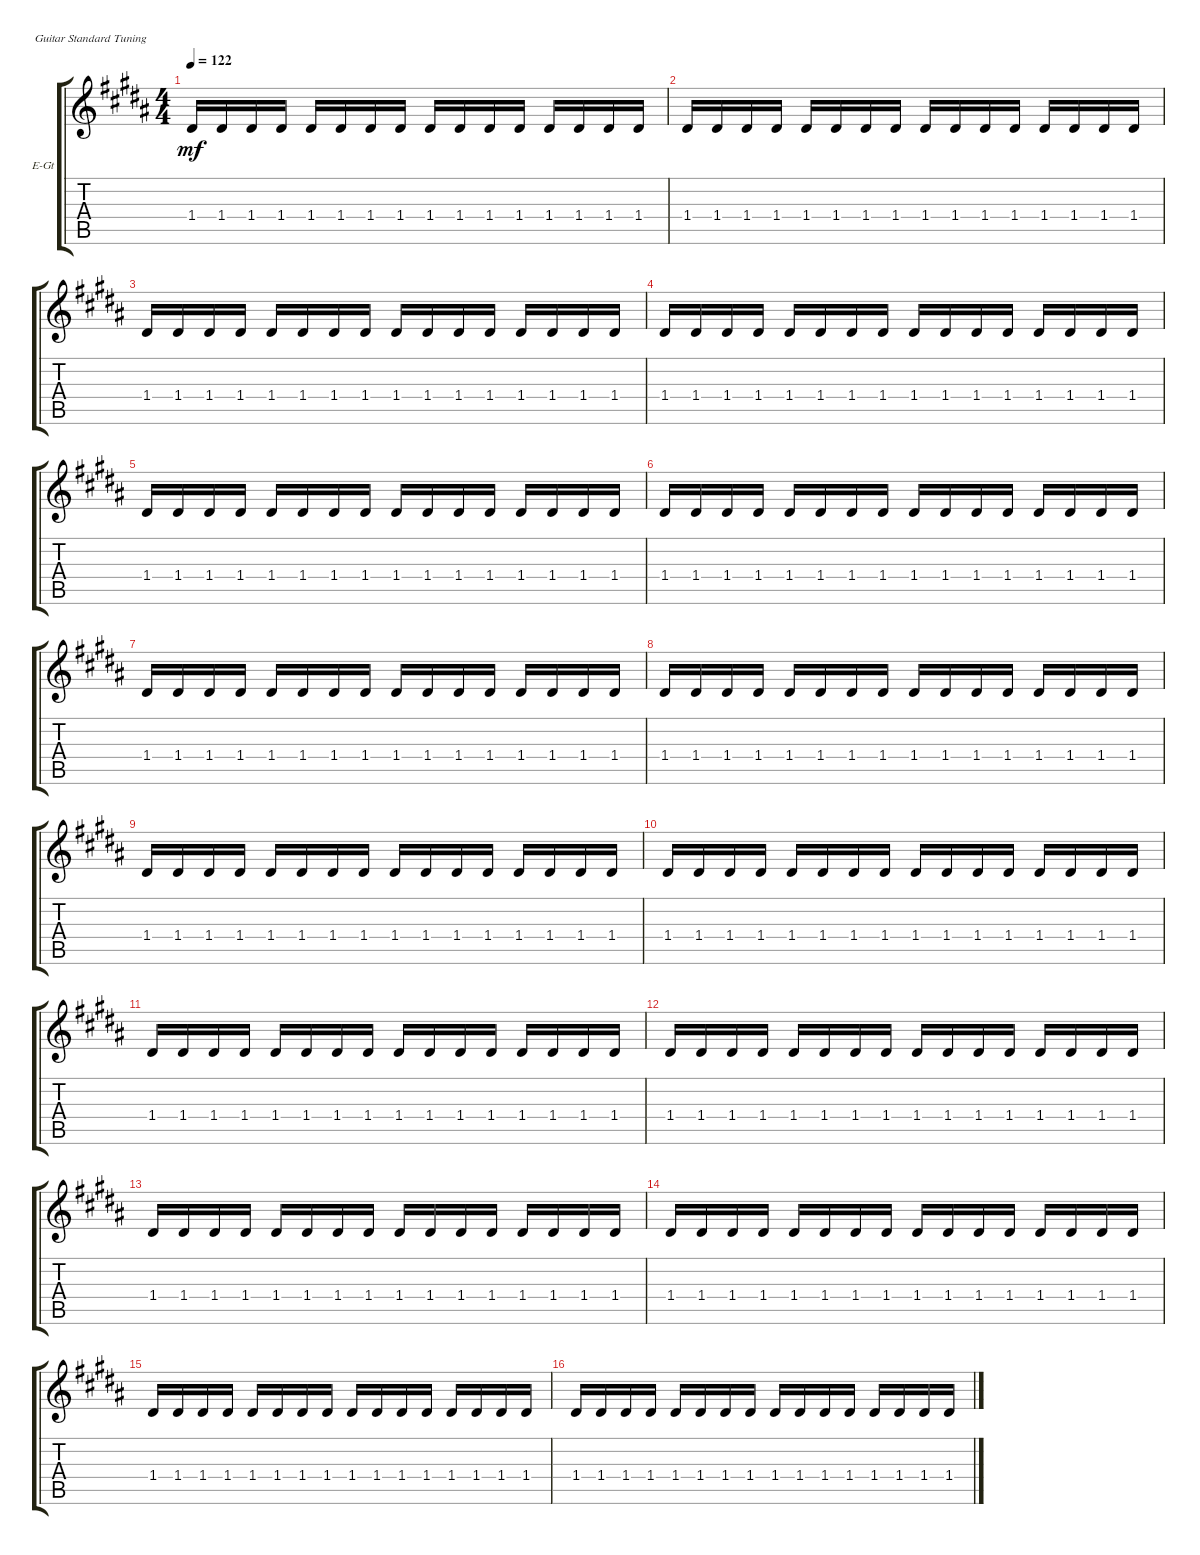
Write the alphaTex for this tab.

\defaultSystemsLayout 4
\bracketExtendMode groupsimilarinstruments
\firstSystemTrackNameOrientation horizontal
\otherSystemsTrackNameOrientation horizontal
\track ("Electric Guitar" "E-Gt") {multiBarRest instrument electricguitarclean}
\staff {score tabs}
\tuning (E4 B3 G3 D3 A2 E2)
\ts (4 4)
\tempo 122
\clef g2
\scale
0.333333
\ks b
1.4.16{dy mf} 1.4.16 1.4.16 1.4.16 1.4.16 1.4.16 1.4.16 1.4.16 1.4.16 1.4.16 1.4.16 1.4.16 1.4.16 1.4.16 1.4.16 1.4.16 |
\scale
0.333333 1.4.16 1.4.16 1.4.16 1.4.16 1.4.16 1.4.16 1.4.16 1.4.16 1.4.16 1.4.16 1.4.16 1.4.16 1.4.16 1.4.16 1.4.16 1.4.16 |
\scale
0.333333 1.4.16 1.4.16 1.4.16 1.4.16 1.4.16 1.4.16 1.4.16 1.4.16 1.4.16 1.4.16 1.4.16 1.4.16 1.4.16 1.4.16 1.4.16 1.4.16 |
\scale
0.333333 1.4.16 1.4.16 1.4.16 1.4.16 1.4.16 1.4.16 1.4.16 1.4.16 1.4.16 1.4.16 1.4.16 1.4.16 1.4.16 1.4.16 1.4.16 1.4.16 |
\scale
0.333333 1.4.16 1.4.16 1.4.16 1.4.16 1.4.16 1.4.16 1.4.16 1.4.16 1.4.16 1.4.16 1.4.16 1.4.16 1.4.16 1.4.16 1.4.16 1.4.16 |
\scale
0.333333 1.4.16 1.4.16 1.4.16 1.4.16 1.4.16 1.4.16 1.4.16 1.4.16 1.4.16 1.4.16 1.4.16 1.4.16 1.4.16 1.4.16 1.4.16 1.4.16 |
\scale
0.333333 1.4.16 1.4.16 1.4.16 1.4.16 1.4.16 1.4.16 1.4.16 1.4.16 1.4.16 1.4.16 1.4.16 1.4.16 1.4.16 1.4.16 1.4.16 1.4.16 |
\scale
0.333333 1.4.16 1.4.16 1.4.16 1.4.16 1.4.16 1.4.16 1.4.16 1.4.16 1.4.16 1.4.16 1.4.16 1.4.16 1.4.16 1.4.16 1.4.16 1.4.16 |
\scale
0.333333 1.4.16 1.4.16 1.4.16 1.4.16 1.4.16 1.4.16 1.4.16 1.4.16 1.4.16 1.4.16 1.4.16 1.4.16 1.4.16 1.4.16 1.4.16 1.4.16 |
\scale
0.333333 1.4.16 1.4.16 1.4.16 1.4.16 1.4.16 1.4.16 1.4.16 1.4.16 1.4.16 1.4.16 1.4.16 1.4.16 1.4.16 1.4.16 1.4.16 1.4.16 |
\scale
0.333333 1.4.16 1.4.16 1.4.16 1.4.16 1.4.16 1.4.16 1.4.16 1.4.16 1.4.16 1.4.16 1.4.16 1.4.16 1.4.16 1.4.16 1.4.16 1.4.16 |
\scale
0.333333 1.4.16 1.4.16 1.4.16 1.4.16 1.4.16 1.4.16 1.4.16 1.4.16 1.4.16 1.4.16 1.4.16 1.4.16 1.4.16 1.4.16 1.4.16 1.4.16 |
\scale
0.333333 1.4.16 1.4.16 1.4.16 1.4.16 1.4.16 1.4.16 1.4.16 1.4.16 1.4.16 1.4.16 1.4.16 1.4.16 1.4.16 1.4.16 1.4.16 1.4.16 |
\scale
0.333333 1.4.16 1.4.16 1.4.16 1.4.16 1.4.16 1.4.16 1.4.16 1.4.16 1.4.16 1.4.16 1.4.16 1.4.16 1.4.16 1.4.16 1.4.16 1.4.16 |
\scale
0.333333 1.4.16 1.4.16 1.4.16 1.4.16 1.4.16 1.4.16 1.4.16 1.4.16 1.4.16 1.4.16 1.4.16 1.4.16 1.4.16 1.4.16 1.4.16 1.4.16 |
\scale
0.333333 1.4.16 1.4.16 1.4.16 1.4.16 1.4.16 1.4.16 1.4.16 1.4.16 1.4.16 1.4.16 1.4.16 1.4.16 1.4.16 1.4.16 1.4.16 1.4.16
